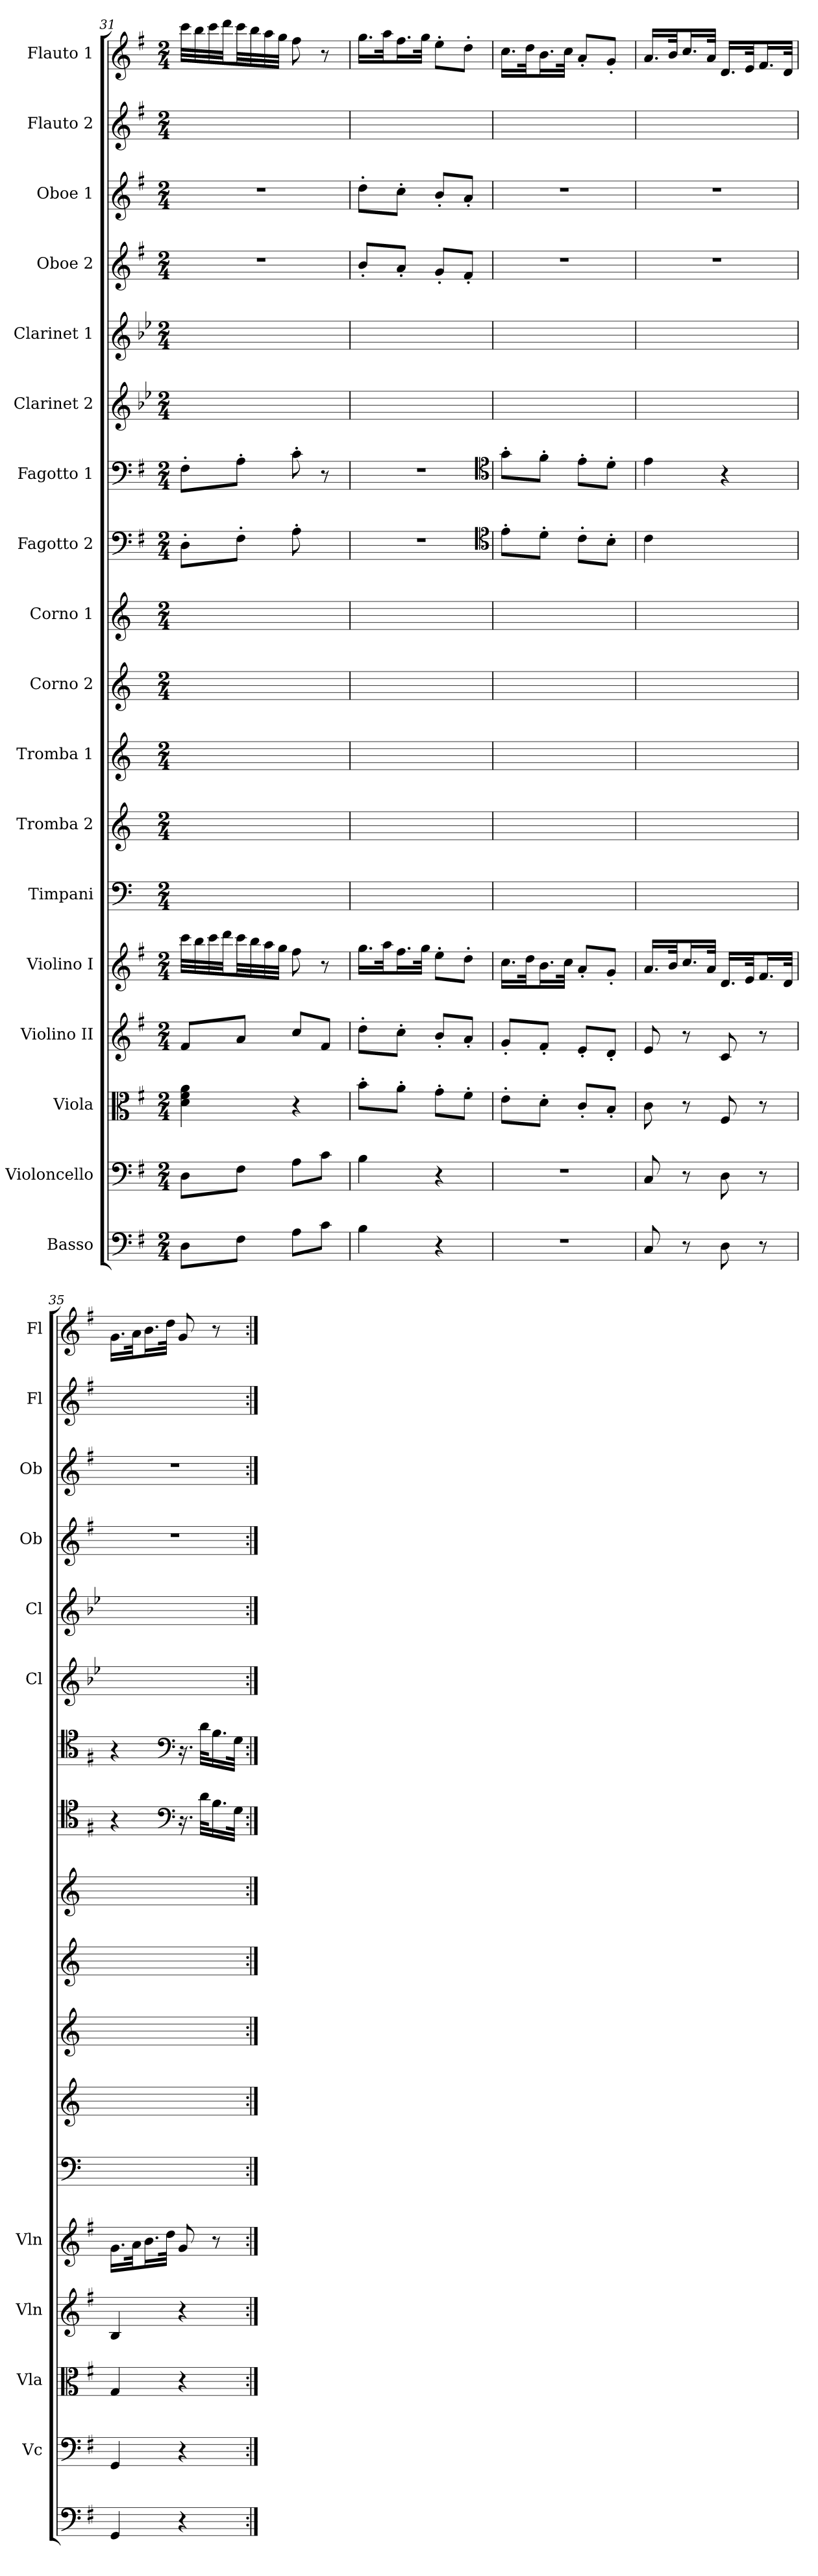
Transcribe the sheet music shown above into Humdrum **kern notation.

**kern	**kern	**kern	**kern	**kern	**kern	**kern	**kern	**kern	**kern	**kern	**kern	**kern	**kern	**kern	**kern	**kern	**kern
*part18	*part17	*part16	*part15	*part14	*part13	*part12	*part11	*part10	*part9	*part8	*part7	*part6	*part5	*part4	*part3	*part2	*part1
*staff18	*staff17	*staff16	*staff15	*staff14	*staff13	*staff12	*staff11	*staff10	*staff9	*staff8	*staff7	*staff6	*staff5	*staff4	*staff3	*staff2	*staff1
*I"Basso	*I"Violoncello	*I"Viola	*I"Violino II	*I"Violino I	*I"Timpani	*I"Tromba 2	*I"Tromba 1	*I"Corno 2	*I"Corno 1	*I"Fagotto 2	*I"Fagotto 1	*I"Clarinet 2	*I"Clarinet 1	*I"Oboe 2	*I"Oboe 1	*I"Flauto 2	*I"Flauto 1
*	*I'Vc	*I'Vla	*I'Vln	*I'Vln	*	*	*	*	*	*	*	*I'Cl	*I'Cl	*I'Ob	*I'Ob	*I'Fl	*I'Fl
*clefF4	*clefF4	*clefC3	*clefG2	*clefG2	*clefF4	*clefG2	*clefG2	*clefG2	*clefG2	*clefF4	*clefF4	*clefG2	*clefG2	*clefG2	*clefG2	*clefG2	*clefG2
*ITrd7c12	*	*	*	*	*	*ITrd1c2	*ITrd1c2	*ITrd3c5	*ITrd3c5	*	*	*ITrd2c3	*ITrd2c3	*	*	*	*
*k[f#]	*k[f#]	*k[f#]	*k[f#]	*k[f#]	*	*	*	*	*	*k[f#]	*k[f#]	*k[f#]	*k[f#]	*k[f#]	*k[f#]	*k[f#]	*k[f#]
*M2/4	*M2/4	*M2/4	*M2/4	*M2/4	*M2/4	*M2/4	*M2/4	*M2/4	*M2/4	*M2/4	*M2/4	*M2/4	*M2/4	*M2/4	*M2/4	*M2/4	*M2/4
=31	=31	=31	=31	=31	=31	=31	=31	=31	=31	=31	=31	=31	=31	=31	=31	=31	=31
8DD\L	8D\L	4d 4f# 4a	8f#/L	32ccc\LLL	2ryy	2ryy	2ryy	2ryy	2ryy	8D'\L	8F#'\L	2ryy	2ryy	2r	2r	2ryy	32ccc\LLL
.	.	.	.	32bb\	.	.	.	.	.	.	.	.	.	.	.	.	32bb\
.	.	.	.	32ccc\	.	.	.	.	.	.	.	.	.	.	.	.	32ccc\
.	.	.	.	32ddd\JJ	.	.	.	.	.	.	.	.	.	.	.	.	32ddd\JJ
8FF#\J	8F#\J	.	8a/J	32ccc\LL	.	.	.	.	.	8F#'\J	8A'\J	.	.	.	.	.	32ccc\LL
.	.	.	.	32bb\	.	.	.	.	.	.	.	.	.	.	.	.	32bb\
.	.	.	.	32aa\	.	.	.	.	.	.	.	.	.	.	.	.	32aa\
.	.	.	.	32gg\JJJ	.	.	.	.	.	.	.	.	.	.	.	.	32gg\JJJ
8AA\L	8A\L	4r	8cc/L	8ff#	.	.	.	.	.	8A'	8c'	.	.	.	.	.	8ff#
8C\J	8c\J	.	8f#/J	8r	.	.	.	.	.	8ryy	8r	.	.	.	.	.	8r
=32	=32	=32	=32	=32	=32	=32	=32	=32	=32	=32	=32	=32	=32	=32	=32	=32	=32
4BB	4B	8b'\L	8dd'\L	16.gg\LL	2ryy	2ryy	2ryy	2ryy	2ryy	2r	2r	2ryy	2ryy	8b'/L	8dd'\L	2ryy	16.gg\LL
.	.	.	.	32aa\Jk	.	.	.	.	.	.	.	.	.	.	.	.	32aa\Jk
.	.	8a'\J	8cc'\J	16.ff#\L	.	.	.	.	.	.	.	.	.	8a'/J	8cc'\J	.	16.ff#\L
.	.	.	.	32gg\JJk	.	.	.	.	.	.	.	.	.	.	.	.	32gg\JJk
4r	4r	8g'\L	8b'/L	8ee'\L	.	.	.	.	.	.	.	.	.	8g'/L	8b'/L	.	8ee'\L
.	.	8f#'\J	8a'/J	8dd'\J	.	.	.	.	.	.	.	.	.	8f#'/J	8a'/J	.	8dd'\J
*	*	*	*	*	*	*	*	*	*	*clefC4	*clefC4	*	*	*	*	*	*
=33	=33	=33	=33	=33	=33	=33	=33	=33	=33	=33	=33	=33	=33	=33	=33	=33	=33
2r	2r	8e'\L	8g'/L	16.cc\LL	2ryy	2ryy	2ryy	2ryy	2ryy	8e'\L	8g'\L	2ryy	2ryy	2r	2r	2ryy	16.cc\LL
.	.	.	.	32dd\Jk	.	.	.	.	.	.	.	.	.	.	.	.	32dd\Jk
.	.	8d'\J	8f#'/J	16.b\L	.	.	.	.	.	8d'\J	8f#'\J	.	.	.	.	.	16.b\L
.	.	.	.	32cc\JJk	.	.	.	.	.	.	.	.	.	.	.	.	32cc\JJk
.	.	8c'/L	8e'/L	8a'/L	.	.	.	.	.	8c'\L	8e'\L	.	.	.	.	.	8a'/L
.	.	8B'/J	8d'/J	8g'/J	.	.	.	.	.	8B'\J	8d'\J	.	.	.	.	.	8g'/J
=34	=34	=34	=34	=34	=34	=34	=34	=34	=34	=34	=34	=34	=34	=34	=34	=34	=34
8CC	8C	8c	8e	16.a/LL	2ryy	2ryy	2ryy	2ryy	2ryy	4c	4e	2ryy	2ryy	2r	2r	2ryy	16.a/LL
.	.	.	.	32b/Jk	.	.	.	.	.	.	.	.	.	.	.	.	32b/Jk
8r	8r	8r	8r	16.cc/L	.	.	.	.	.	.	.	.	.	.	.	.	16.cc/L
.	.	.	.	32a/JJk	.	.	.	.	.	.	.	.	.	.	.	.	32a/JJk
8DD	8D	8F#	8c	16.d/LL	.	.	.	.	.	4ryy	4r	.	.	.	.	.	16.d/LL
.	.	.	.	32e/Jk	.	.	.	.	.	.	.	.	.	.	.	.	32e/Jk
8r	8r	8r	8r	16.f#/L	.	.	.	.	.	.	.	.	.	.	.	.	16.f#/L
.	.	.	.	32d/JJk	.	.	.	.	.	.	.	.	.	.	.	.	32d/JJk
=35	=35	=35	=35	=35	=35	=35	=35	=35	=35	=35	=35	=35	=35	=35	=35	=35	=35
4GGG	4GG	4G	4B	16.g\LL	2ryy	2ryy	2ryy	2ryy	2ryy	4r	4r	2ryy	2ryy	2r	2r	2ryy	16.g\LL
.	.	.	.	32a\Jk	.	.	.	.	.	.	.	.	.	.	.	.	32a\Jk
.	.	.	.	16.b\L	.	.	.	.	.	.	.	.	.	.	.	.	16.b\L
.	.	.	.	32dd\JJk	.	.	.	.	.	.	.	.	.	.	.	.	32dd\JJk
*	*	*	*	*	*	*	*	*	*	*clefF4	*clefF4	*	*	*	*	*	*
4r	4r	4r	4r	8g	.	.	.	.	.	16.r	16.r	.	.	.	.	.	8g
.	.	.	.	.	.	.	.	.	.	32d\KLL	32d\KLL	.	.	.	.	.	.
.	.	.	.	8r	.	.	.	.	.	16.B\	16.B\	.	.	.	.	.	8r
.	.	.	.	.	.	.	.	.	.	32G\JJk	32G\JJk	.	.	.	.	.	.
=:|!	=:|!	=:|!	=:|!	=:|!	=:|!	=:|!	=:|!	=:|!	=:|!	=:|!	=:|!	=:|!	=:|!	=:|!	=:|!	=:|!	=:|!
*-	*-	*-	*-	*-	*-	*-	*-	*-	*-	*-	*-	*-	*-	*-	*-	*-	*-
